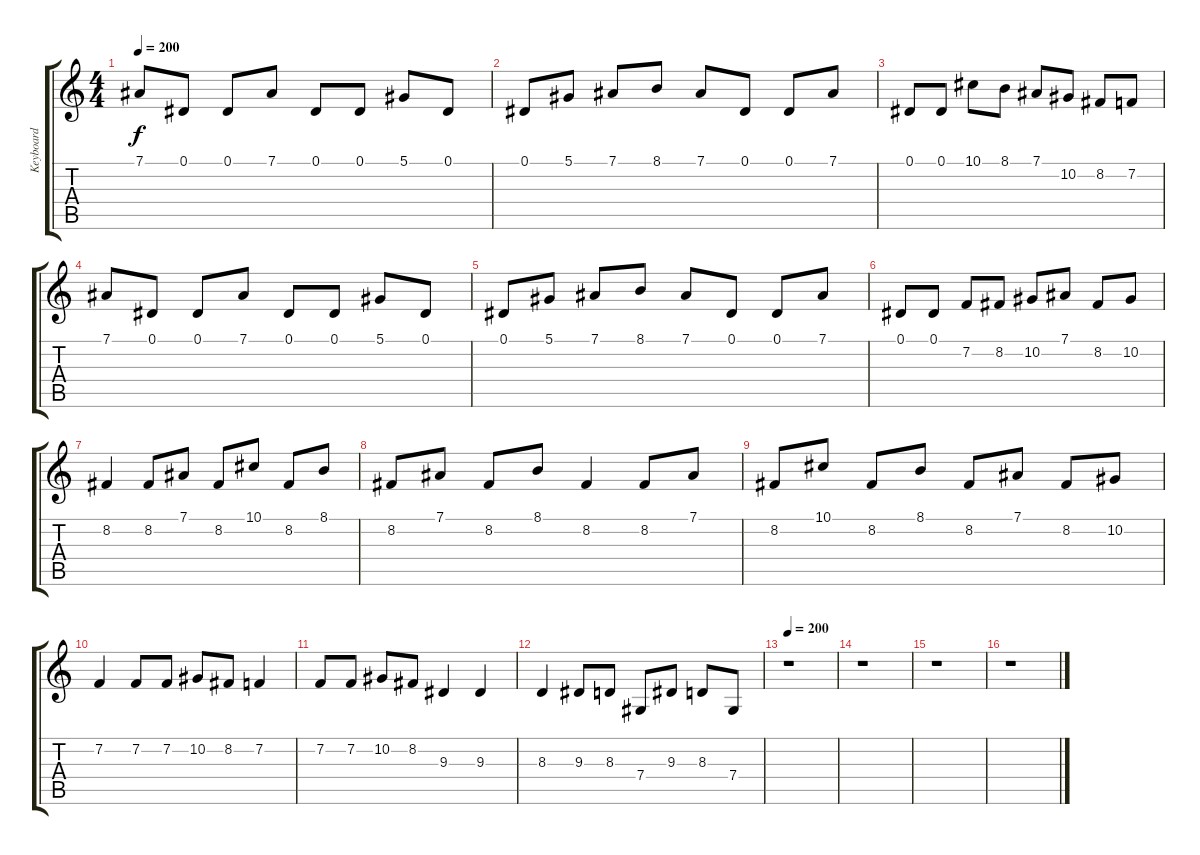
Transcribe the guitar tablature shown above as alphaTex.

\track ("Keyboard" "Keyboard") {instrument musicbox}
\staff {score tabs}
\tuning (Eb4 Bb3 Gb3 Db3 Ab2 Eb2) {hide}
\ts (4 4)
\tempo 200
\clef g2
\ks c
7.1.8{dy f} 0.1.8 0.1.8 7.1.8 0.1.8 0.1.8 5.1.8 0.1.8 |
0.1.8 5.1.8 7.1.8 8.1.8 7.1.8 0.1.8 0.1.8 7.1.8 |
0.1.8 0.1.8 10.1.8 8.1.8 7.1.8 10.2.8 8.2.8 7.2.8 |
7.1.8 0.1.8 0.1.8 7.1.8 0.1.8 0.1.8 5.1.8 0.1.8 |
0.1.8 5.1.8 7.1.8 8.1.8 7.1.8 0.1.8 0.1.8 7.1.8 |
0.1.8 0.1.8 7.2.8 8.2.8 10.2.8 7.1.8 8.2.8 10.2.8 |
8.2.4 8.2.8 7.1.8 8.2.8 10.1.8 8.2.8 8.1.8 |
8.2.8 7.1.8 8.2.8 8.1.8 8.2.4 8.2.8 7.1.8 |
8.2.8 10.1.8 8.2.8 8.1.8 8.2.8 7.1.8 8.2.8 10.2.8 |
7.2.4 7.2.8 7.2.8 10.2.8 8.2.8 7.2.4 |
7.2.8 7.2.8 10.2.8 8.2.8 9.3.4 9.3.4 |
8.3.4 9.3.8 8.3.8 7.4.8 9.3.8 8.3.8 7.4.8 |
\tempo 200
r.1 |
r.1 |
r.1 |
r.1
